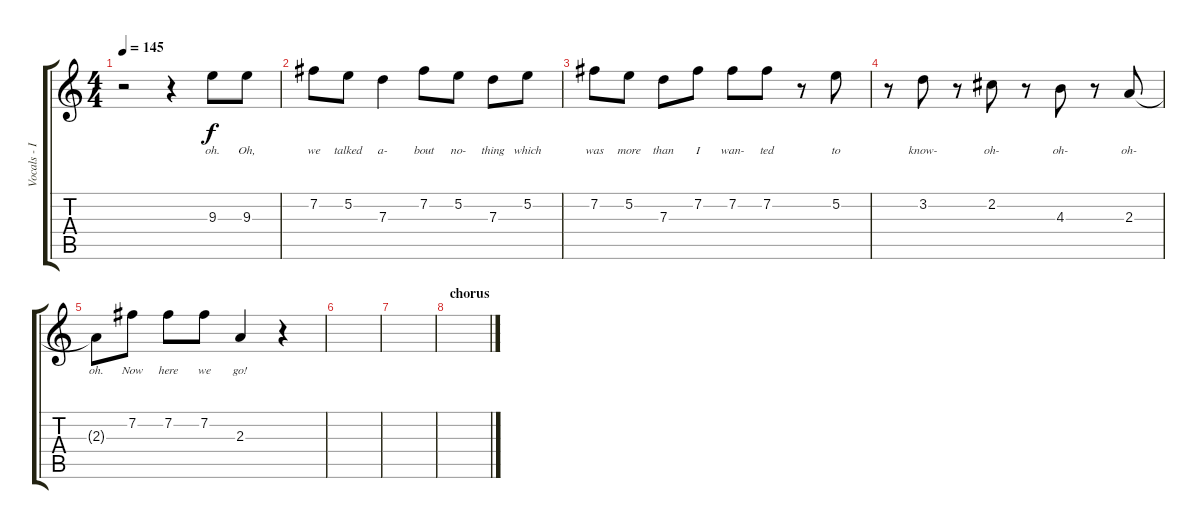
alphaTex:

\track ("Vocals - Isaac Brock" "Vocals - I") {instrument electricguitarjazz}
\staff {score tabs}
\tuning (E4 B3 G3 D3 A2 E2) {hide}
\ts (4 4)
\tempo 145
\clef g2
\ks c
r.2{dy f} r.4 9.3.8{lyrics (0 "oh.") lyrics (1 "") lyrics (2 "") lyrics (3 "") lyrics (4 "")} 9.3.8{lyrics (0 "Oh,") lyrics (1 "") lyrics (2 "") lyrics (3 "") lyrics (4 "")} |
7.2.8{lyrics (0 "we") lyrics (1 "") lyrics (2 "") lyrics (3 "") lyrics (4 "")} 5.2.8{lyrics (0 "talked") lyrics (1 "") lyrics (2 "") lyrics (3 "") lyrics (4 "")} 7.3.4{lyrics (0 "a-") lyrics (1 "") lyrics (2 "") lyrics (3 "") lyrics (4 "")} 7.2.8{lyrics (0 "bout") lyrics (1 "") lyrics (2 "") lyrics (3 "") lyrics (4 "")} 5.2.8{lyrics (0 "no-") lyrics (1 "") lyrics (2 "") lyrics (3 "") lyrics (4 "")} 7.3.8{lyrics (0 "thing") lyrics (1 "") lyrics (2 "") lyrics (3 "") lyrics (4 "")} 5.2.8{lyrics (0 "which") lyrics (1 "") lyrics (2 "") lyrics (3 "") lyrics (4 "")} |
7.2.8{lyrics (0 "was") lyrics (1 "") lyrics (2 "") lyrics (3 "") lyrics (4 "")} 5.2.8{lyrics (0 "more") lyrics (1 "") lyrics (2 "") lyrics (3 "") lyrics (4 "")} 7.3.8{lyrics (0 "than") lyrics (1 "") lyrics (2 "") lyrics (3 "") lyrics (4 "")} 7.2.8{lyrics (0 "I") lyrics (1 "") lyrics (2 "") lyrics (3 "") lyrics (4 "")} 7.2.8{lyrics (0 "wan-") lyrics (1 "") lyrics (2 "") lyrics (3 "") lyrics (4 "")} 7.2.8{lyrics (0 "ted") lyrics (1 "") lyrics (2 "") lyrics (3 "") lyrics (4 "")} r.8 5.2.8{lyrics (0 "to") lyrics (1 "") lyrics (2 "") lyrics (3 "") lyrics (4 "")} |
r.8 3.2.8{lyrics (0 "know-") lyrics (1 "") lyrics (2 "") lyrics (3 "") lyrics (4 "")} r.8 2.2.8{lyrics (0 "oh-") lyrics (1 "") lyrics (2 "") lyrics (3 "") lyrics (4 "")} r.8 4.3.8{lyrics (0 "oh-") lyrics (1 "") lyrics (2 "") lyrics (3 "") lyrics (4 "")} r.8 2.3.8{lyrics (0 "oh-") lyrics (1 "") lyrics (2 "") lyrics (3 "") lyrics (4 "")} |
2.3{t}.8{lyrics (0 "oh.") lyrics (1 "") lyrics (2 "") lyrics (3 "") lyrics (4 "")} 7.2.8{lyrics (0 "Now") lyrics (1 "") lyrics (2 "") lyrics (3 "") lyrics (4 "")} 7.2.8{lyrics (0 "here") lyrics (1 "") lyrics (2 "") lyrics (3 "") lyrics (4 "")} 7.2.8{lyrics (0 "we") lyrics (1 "") lyrics (2 "") lyrics (3 "") lyrics (4 "")} 2.3.4{lyrics (0 "go!") lyrics (1 "") lyrics (2 "") lyrics (3 "") lyrics (4 "")} r.4 |
|
|
\section ("" "chorus")
